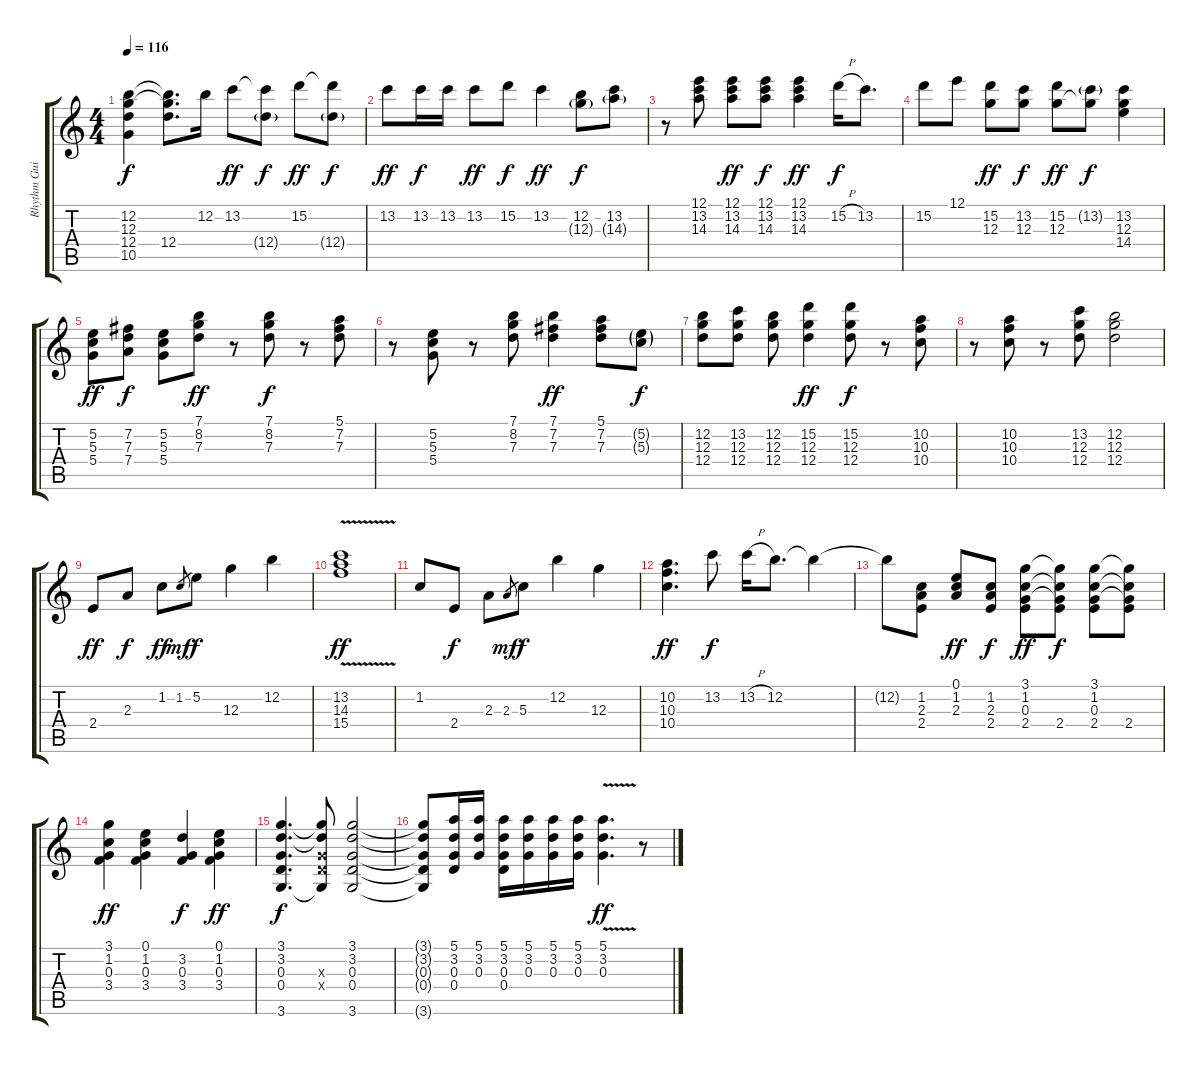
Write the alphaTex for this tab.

\track ("Rhythm Guitar 1" "Rhythm Gui") {instrument distortionguitar}
\staff {score tabs}
\tuning (E4 B3 G3 D3 A2 E2) {hide}
\ts (4 4)
\tempo 116
\clef g2
\ks c
(12.2 12.3 12.4 10.5).4{dy f} (12.2{t} 12.3{t} 12.4).8{d} 12.2.16 13.2.8{dy ff} (13.2{t} 12.4{g}).8{dy f} 15.2.8{dy ff} (15.2{t} 12.4{g}).8{dy f} |
13.2.8{dy ff} 13.2.16{dy f} 13.2.16 13.2.8{dy ff} 15.2.8{dy f} 13.2.4{dy ff} (12.2 12.3{g}).8{dy f} (13.2 14.3{g}).8 |
r.8 (12.1 13.2 14.3).8 (12.1 13.2 14.3).8{dy ff} (12.1 13.2 14.3).8{dy f} (12.1 13.2 14.3).4{dy ff} 15.2{h}.16{dy f} 13.2.8{d} |
15.2.8 12.1.8 (15.2 12.3).8{dy ff} (13.2 12.3).8{dy f} (15.2 12.3).8{dy ff} (13.2{g} 12.3{t}).8{dy f} (13.2 12.3 14.4).4 |
(5.2 5.3 5.4).8{dy ff} (7.2 7.3 7.4).8{dy f} (5.2 5.3 5.4).8 (7.1 8.2 7.3).8{dy ff} r.8 (7.1 8.2 7.3).8{dy f} r.8 (5.1 7.2 7.3).8 |
r.8 (5.2 5.3 5.4).8 r.8 (7.1 8.2 7.3).8 (7.1 7.2 7.3).4{dy ff} (5.1 7.2 7.3).8 (5.2{g} 5.3{g}).8{dy f} |
(12.2 12.3 12.4).8 (13.2 12.3 12.4).8 (12.2 12.3 12.4).8 (15.2 12.3 12.4).4{dy ff} (15.2 12.3 12.4).8{dy f} r.8 (10.2 10.3 10.4).8 |
r.8 (10.2 10.3 10.4).8 r.8 (13.2 12.3 12.4).8 (12.2 12.3 12.4).2 |
2.4.8{dy ff} 2.3.8{dy f} 1.2.8{dy ff} 1.2.8{gr dy mf} 5.2.8{dy f} 12.3.4 12.2.4 |
(13.2{v} 14.3{v} 15.4{v}).1{dy ff} |
1.2.8 2.4.8{dy f} 2.3.8 2.3.8{gr dy mf} 5.3.8{dy f} 12.2.4 12.3.4 |
(10.2 10.3 10.4).4{d dy ff} 13.2.8{dy f} 13.2{h}.16 12.2.8{d} 12.2{t}.4 |
12.2{t}.8 (1.2 2.3 2.4).8 (0.1 1.2 2.3).8{dy ff} (1.2 2.3 2.4).8{dy f} (3.1 1.2 0.3 2.4).8{dy ff} (3.1{t} 1.2{t} 0.3{t} 2.4).8{dy f} (3.1 1.2 0.3 2.4).8 (3.1{t} 1.2{t} 0.3{t} 2.4).8 |
(3.1 1.2 0.3 3.4).4{dy ff} (0.1 1.2 0.3 3.4).4 (3.2 0.3 3.4).4{dy f} (0.1 1.2 0.3 3.4).4{dy ff} |
(3.1 3.2 0.3 0.4 3.6).4{d dy f} (3.1{t} 3.2{t} 0.3{x} 0.4{x} 3.6{t}).8 (3.1 3.2 0.3 0.4 3.6).2 |
(3.1{t} 3.2{t} 0.3{t} 0.4{t} 3.6{t}).8 (5.1 3.2 0.3 0.4).16 (5.1 3.2 0.3).16 (5.1 3.2 0.3 0.4).16 (5.1 3.2 0.3).16 (5.1 3.2 0.3).16 (5.1 3.2 0.3).16 (5.1{v} 3.2{v} 0.3{v}).4{d dy ff} r.8
